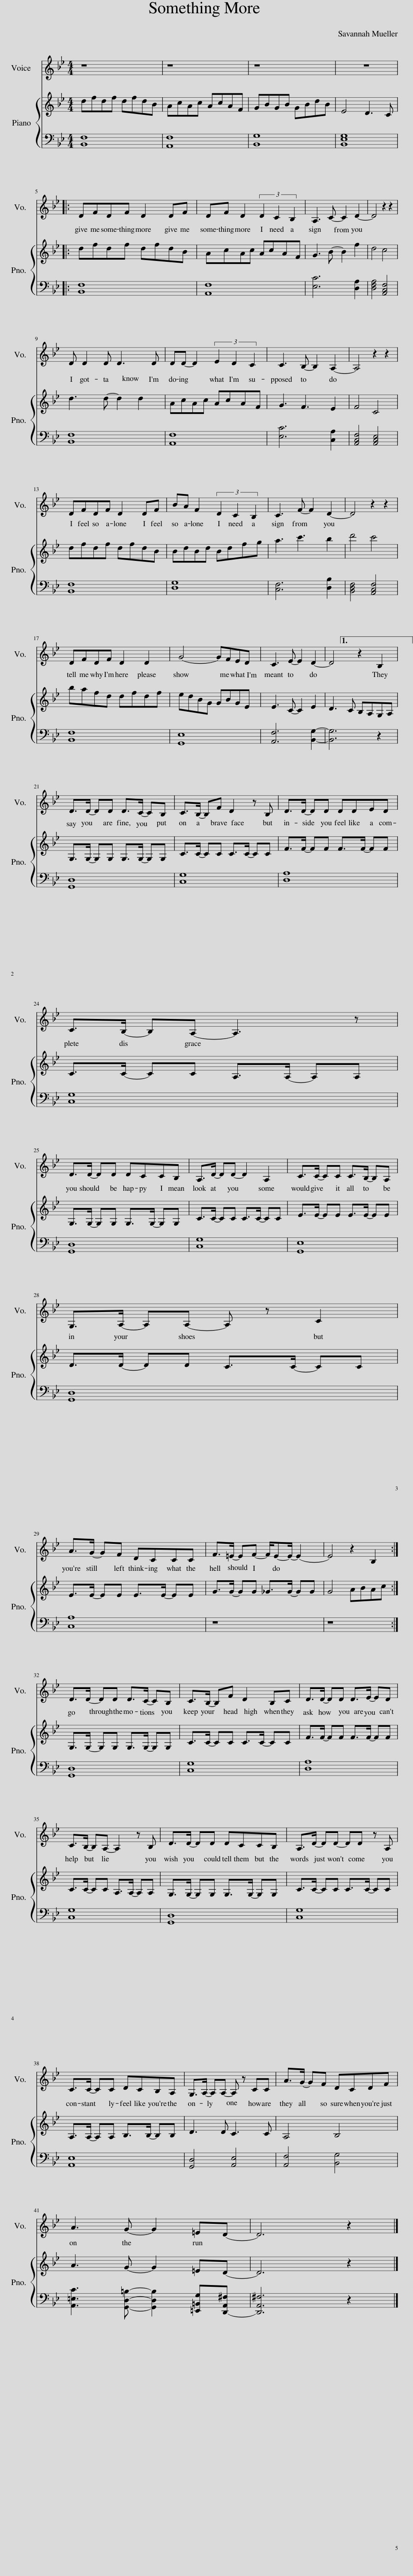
X:1
%%score 1 { 2 | 3 }
L:1/8
M:4/4
I:linebreak $
K:Bb
V:1 treble
V:2 treble
V:3 bass
V:1
 z8 | z8 | z8 | z8 |:$ DFDF D2 DF | %5
 DF D2 (3D2 C2 B,2 | A,3 C- C2 D2- | D4 z2 z2 |$ D D2 D D3 D | DD- D2 (3E2 D2 C2 | %10
 C3 B,- B,2 A,2- | A,4 z2 z2 |$ DFDF D2 DF | BA F2 (3D2 C2 B,2 | C3 F- F2 D2- | %15
 D4 z2 z2 |$ DFDF D2 D2 | G4- GFED | C3 E- E2 D2- |1 D4 z2 B,2 ||$ %20
 D>D- DD D>C- CB, | C>B,- B,F D2 z B, | D>D- DD DDED |$ C>B,- B,A,- A,3 z |$ D>D- DD DCCB, | %25
 A,>D- DD- D2 A,2 | C>C- CC C>B,- B,A, |$ G,>A,- A,A,- A, z C2 |$ A>G- GF DCCC | F>=E- EF- F/E-E/- E2- | %30
 E4 z2 B,2 :|$ D>D- DD D>C- CB, | C>B,- B,F D2 B,C | D>D- DD D>E- ED |$ C>B,- B,A,- A,2 z B, | %35
 D>D- DD DCCB, | A,>D- DD- DD z A, |$ C>C- CC DCB,A, | G,>A,- A,A,- A, z CC | A>G- GF DCDF |$ %40
 A3 G- G2 =ED- | D6 z2 |] %42
V:2
 dfdf dfdB | AcAc AcAF | GBGB GBdB | E4 D3 C |:$ dfdf dfdB | %5
 AcAc AcAF | G3 B- B2 f2 | d4 c4 |$ d3 d- d2 d2 | AcAc AcAF | %10
 G3 F3 E2 | F4 C4 |$ dfdf dfdB | BdBd Bdfg | a3 c'3 b2 | %15
 d'4 c'4 |$ bafd dfdf | edBG GBGE | E3 C- C2 E2 |1 D3 C B,A,G,A, ||$ %20
 G,>G,- G,G, G,>G,- G,G, | C>C- CC C>C- CC | F>F- FF F>F- FF |$ C>C- CC A,>A,- A,A, |$ G,>G,- G,G, G,>G,- G,G, | %25
 C>C- CC C>C- CC | E>E- EE E>E- EE |$ D>D- DD C>C- CC |$ E>E- EE E>E- EE | G>G- GG _G>G- GG | %30
 G4 ABAc :|$ G,>G,- G,G, G,>G,- G,G, | C>C- CC C>C- CC | F>F- FF F>F- FF |$ C>C- CC A,>A,- A,A, | %35
 G,>G,- G,G, G,>G,- G,G, | C>C- CC C>C- CC |$ A,>A,- A,A, B,>B,- B,B, | D3 D C3 C | A,4 B,4 |$ %40
 A3 G- G2 =ED- | D6 z2 |] %42
V:3
 [B,,F,]8 | [A,,F,]8 | [B,,G,]8 | [B,,E,G,]8 |:$ [B,,F,]8 | %5
 [A,,F,]8 | [E,C]6 [D,A,]2 | [D,F,A,]4 [A,,C,F,]4 |$ [B,,F,]8 | [A,,F,]8 | %10
 [E,C]6 [C,A,]2 | [A,,C,F,]4 [A,,C,E,]4 |$ [B,,F,]8 | [D,G,]8 | [C,F,]6 [D,B,]2 | %15
 [B,,D,F,]4 [A,,C,F,]4 |$ [B,,F,]8 | [G,,E,]8 | [A,,F,]6 [B,,G,]2- |1 [B,,G,]6 z2 ||$ %20
 [G,,D,]8 | [C,G,]8 | [D,A,]8 |$ [C,G,]8 |$ [G,,D,]8 | %25
 [C,G,]8 | [G,,E,]8 |$ [G,,D,]8 |$ [C,A,]8 | z8 | %30
 z8 :|$ [G,,D,]8 | [C,G,]8 | [D,A,]8 |$ [C,G,]8 | %35
 [G,,D,]8 | [C,G,]8 |$ [A,,E,]8 | [G,,D,]4 [A,,E,]4 | [A,,F,]4 [B,,G,]4 |$ %40
 [A,,=E,C]3 [G,,D,=B,]- [G,,D,B,]2 [=E,,=B,,G,][D,,-A,,^F,] | [D,,A,,^F,]6 z2 |] %42
